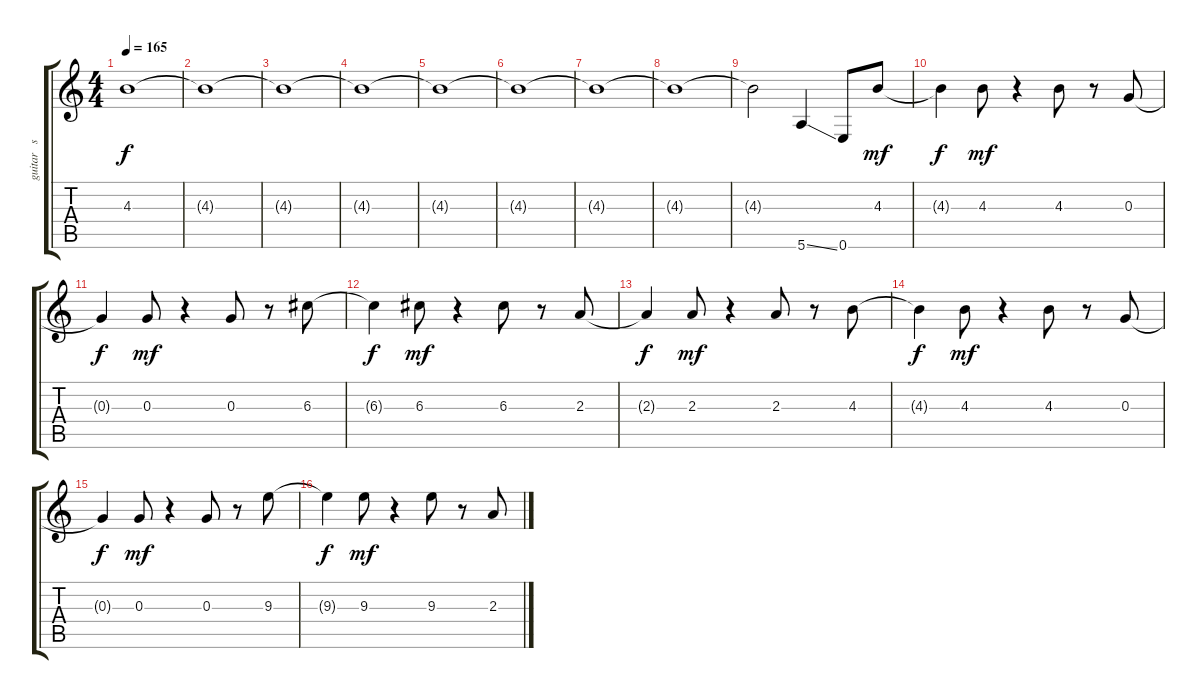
\track ("guitar   solo   two" "guitar   s") {instrument overdrivenguitar}
\staff {score tabs}
\tuning (E4 B3 G3 D3 A2 E2) {hide}
\ts (4 4)
\tempo 165
\clef g2
\ks c
4.3{t}.1{dy f} |
4.3{t}.1 |
4.3{t}.1 |
4.3{t}.1{volume 7} |
4.3{t}.1 |
4.3{t}.1 |
4.3{t}.1 |
4.3{t}.1{volume 6} |
4.3{t}.2 5.6{ss}.4{volume 13} 0.6.8 4.3.8{dy mf} |
4.3{t}.4{dy f} 4.3.8{dy mf} r.4 4.3.8 r.8 0.3.8 |
0.3{t}.4{dy f} 0.3.8{dy mf} r.4 0.3.8 r.8 6.3.8 |
6.3{t}.4{dy f} 6.3.8{dy mf} r.4 6.3.8 r.8 2.3.8 |
2.3{t}.4{dy f} 2.3.8{dy mf} r.4 2.3.8 r.8 4.3.8 |
4.3{t}.4{dy f} 4.3.8{dy mf} r.4 4.3.8 r.8 0.3.8 |
0.3{t}.4{dy f} 0.3.8{dy mf} r.4 0.3.8 r.8 9.3.8 |
9.3{t}.4{dy f} 9.3.8{dy mf} r.4 9.3.8 r.8 2.3.8
